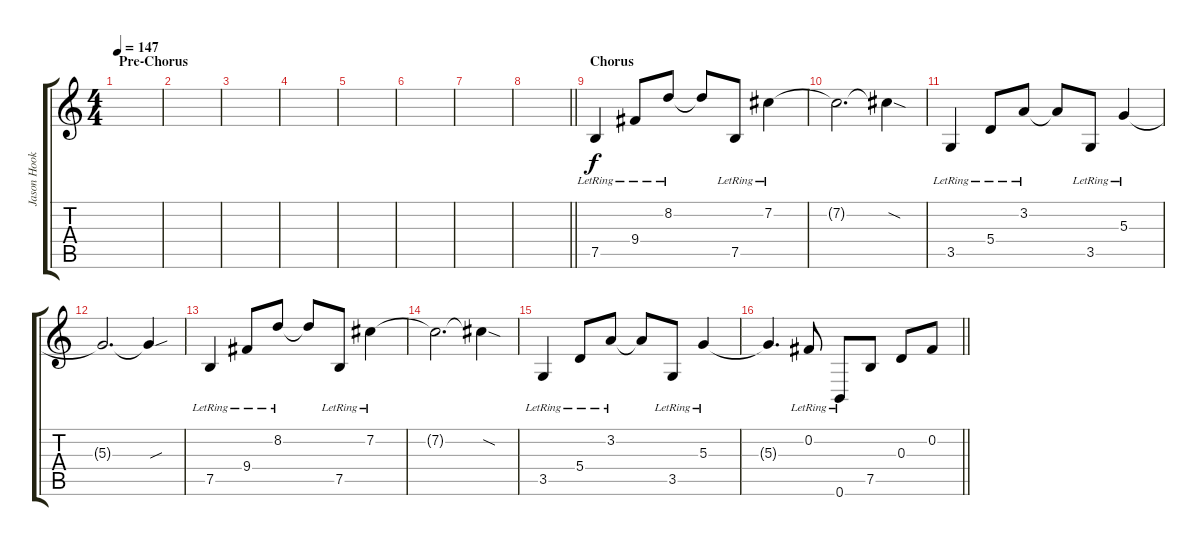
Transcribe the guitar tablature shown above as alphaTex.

\track ("Jason Hook (Solo Guitar)" "Jason Hook") {instrument distortionguitar}
\staff {score tabs}
\tuning (B3 Gb3 D3 A2 E2 B1) {hide}
\ts (4 4)
\section ("" "Pre-Chorus")
\tempo 147
\clef g2
\ks c
|
|
|
|
|
|
|
\barLineRight lightlight
|
\section ("" "Chorus")
7.5{lr}.4 9.4{lr}.8 8.2{lr}.8 8.2{t}.8 7.5{lr}.8 7.2{lr}.4 |
7.2{t}.2{d} 7.2{sod t}.4 |
3.5{lr}.4 5.4{lr}.8 3.2{lr}.8 3.2{t}.8 3.5{lr}.8 5.3{lr}.4 |
5.3{t}.2{d} 5.3{sou t}.4 |
7.5{lr}.4 9.4{lr}.8 8.2{lr}.8 8.2{t}.8 7.5{lr}.8 7.2{lr}.4 |
7.2{t}.2{d} 7.2{sod t}.4 |
3.5{lr}.4 5.4{lr}.8 3.2{lr}.8 3.2{t}.8 3.5{lr}.8 5.3{lr}.4 |
\barLineRight lightlight
5.3{t}.4{d} 0.2{lr}.8 0.6{lr}.8 7.5.8 0.3.8 0.2.8
